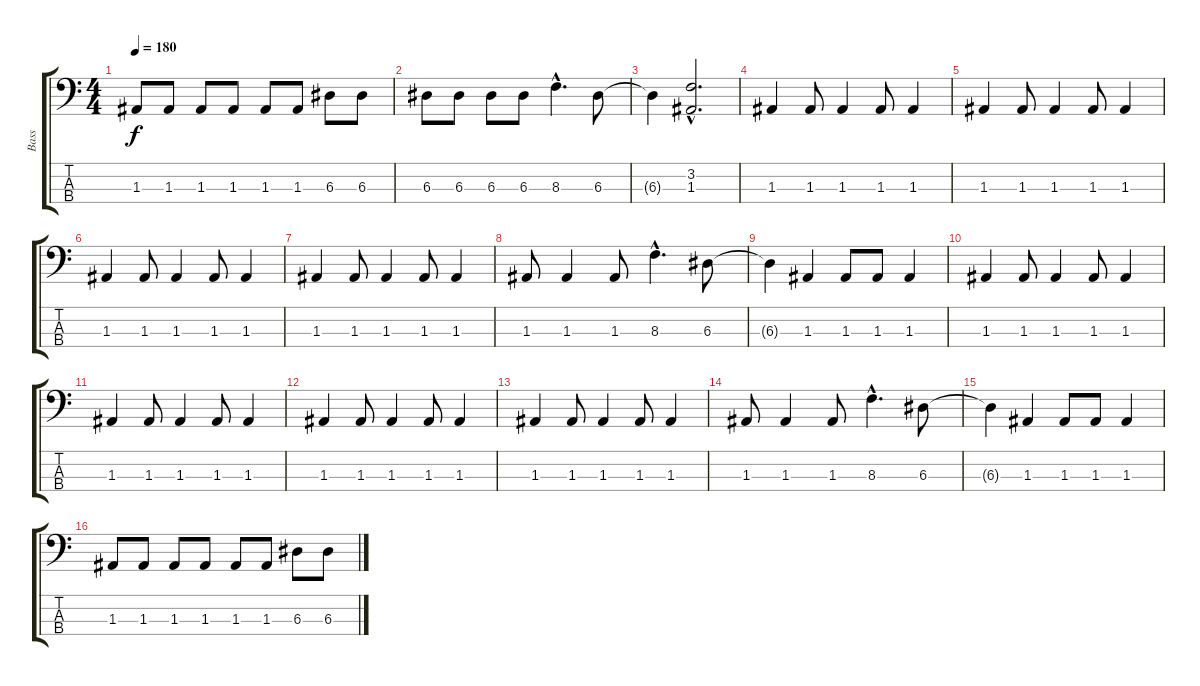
\track ("Bass" "Bass") {instrument electricbassfinger}
\staff {score tabs}
\tuning (G2 D2 A1 E1) {hide}
\ts (4 4)
\tempo 180
\clef f4
\ks c
1.3.8{dy f} 1.3.8 1.3.8 1.3.8 1.3.8 1.3.8 6.3.8 6.3.8 |
6.3.8 6.3.8 6.3.8 6.3.8 8.3{hac}.4{d} 6.3.8 |
6.3{t}.4 (3.2{hac} 1.3{hac}).2{d} |
1.3.4 1.3.8 1.3.4 1.3.8 1.3.4 |
1.3.4 1.3.8 1.3.4 1.3.8 1.3.4 |
1.3.4 1.3.8 1.3.4 1.3.8 1.3.4 |
1.3.4 1.3.8 1.3.4 1.3.8 1.3.4 |
1.3.8 1.3.4 1.3.8 8.3{hac}.4{d} 6.3.8 |
6.3{t}.4 1.3.4 1.3.8 1.3.8 1.3.4 |
1.3.4 1.3.8 1.3.4 1.3.8 1.3.4 |
1.3.4 1.3.8 1.3.4 1.3.8 1.3.4 |
1.3.4 1.3.8 1.3.4 1.3.8 1.3.4 |
1.3.4 1.3.8 1.3.4 1.3.8 1.3.4 |
1.3.8 1.3.4 1.3.8 8.3{hac}.4{d} 6.3.8 |
6.3{t}.4 1.3.4 1.3.8 1.3.8 1.3.4 |
1.3.8 1.3.8 1.3.8 1.3.8 1.3.8 1.3.8 6.3.8 6.3.8
